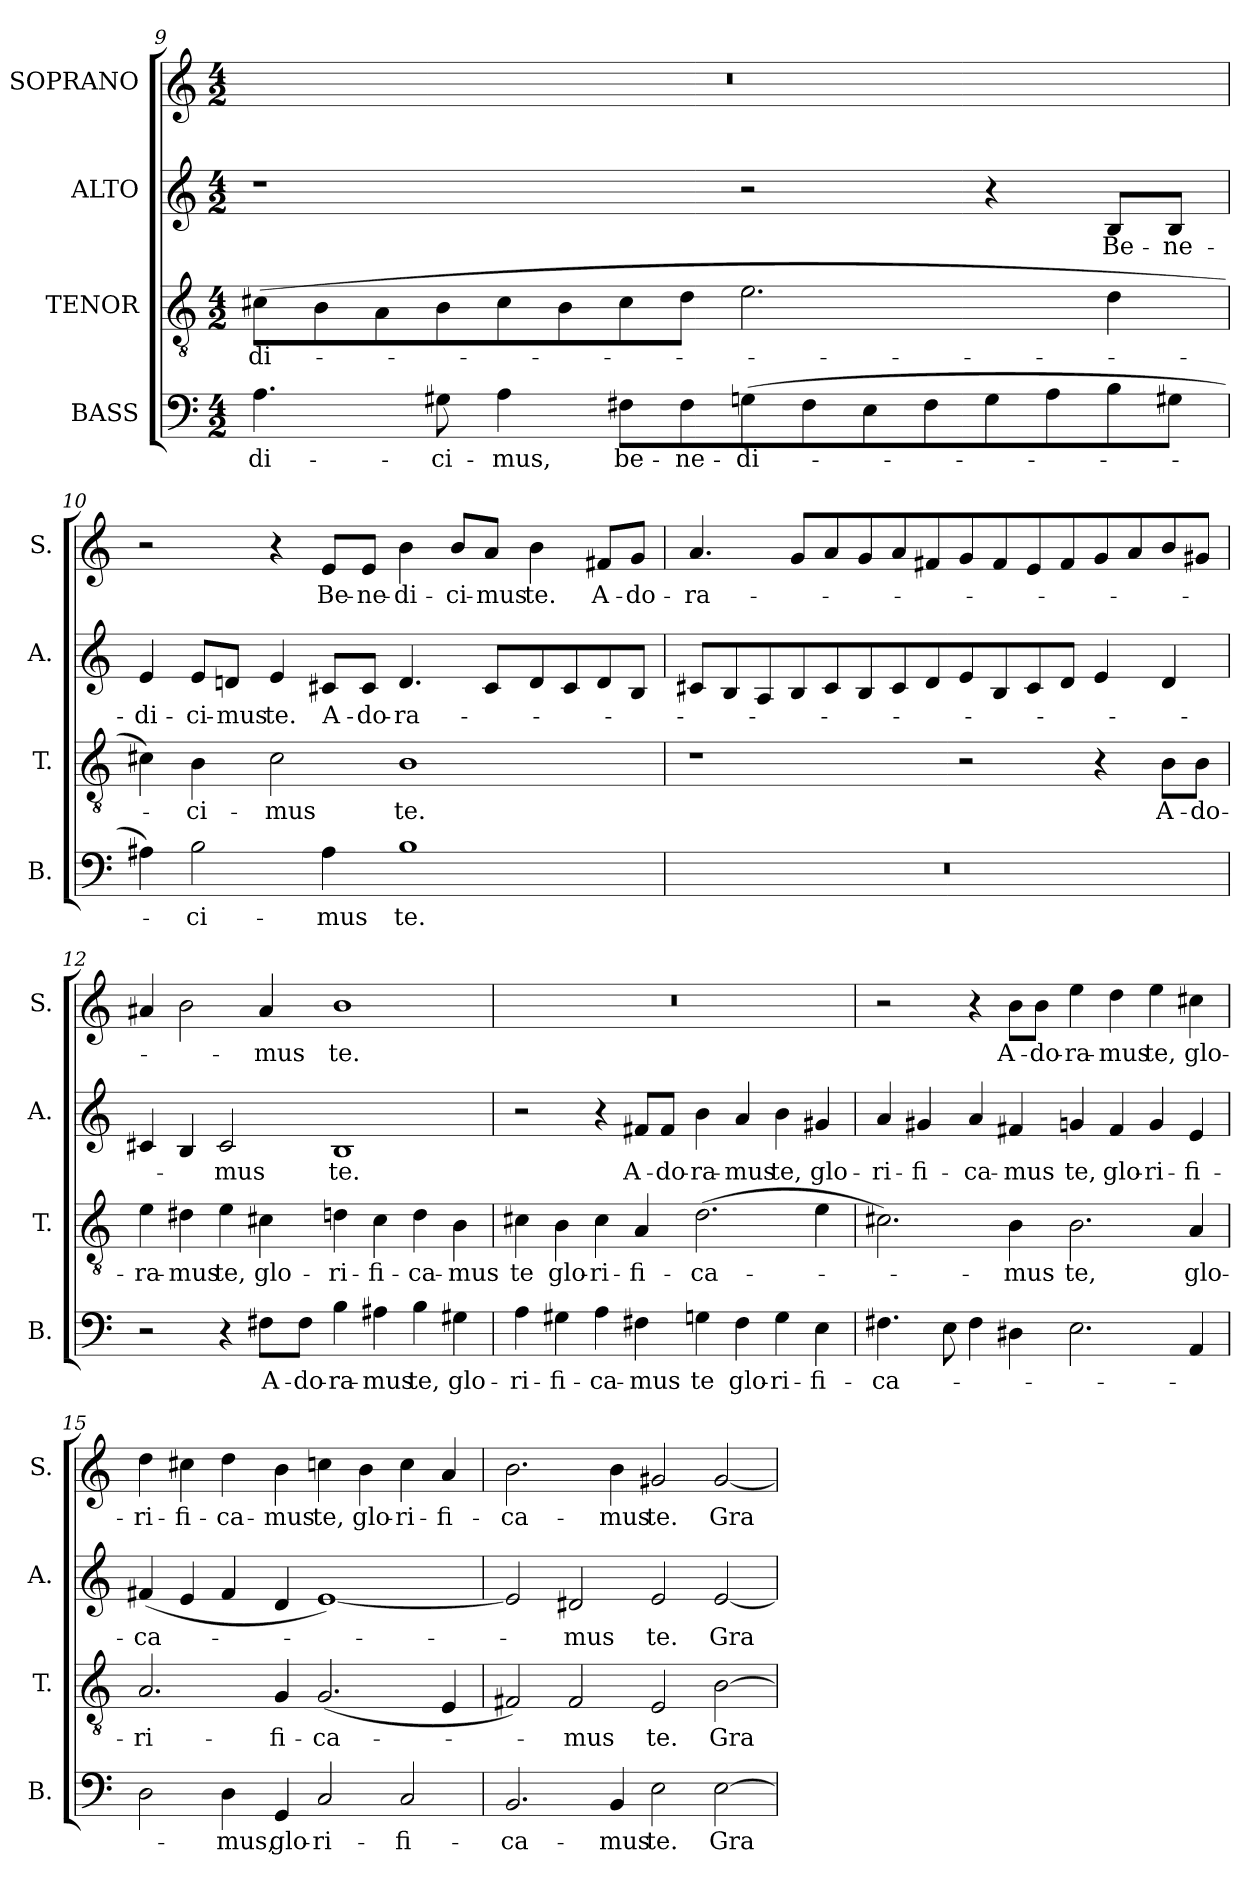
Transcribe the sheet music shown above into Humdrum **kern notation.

**kern	**text	**kern	**text	**kern	**text	**kern	**text
*part4	*part4	*part3	*part3	*part2	*part2	*part1	*part1
*staff4	*staff4	*staff3	*staff3	*staff2	*staff2	*staff1	*staff1
*I"BASS	*	*I"TENOR	*	*I"ALTO	*	*I"SOPRANO	*
*I'B.	*	*I'T.	*	*I'A.	*	*I'S.	*
!!LO:PB:g=z
*clefF4	*	*clefGv2	*	*clefG2	*	*clefG2	*
*	*	*ITrd7c12	*	*	*	*	*
*k[]	*	*k[]	*	*k[]	*	*k[]	*
*M4/2	*	*M4/2	*	*M4/2	*	*M4/2	*
=9	=9	=9	=9	=9	=9	=9	=9
!	!LO:LY:b	!	!LO:LY:b	!	!	!	!
4.A\	-di-	(8C#X\L	-di-	1r	.	0r	.
.	.	8BB\	.	.	.	.	.
.	.	8AA\	.	.	.	.	.
!	!LO:LY:b	!	!	!	!	!	!
8G#X\	-ci-	8BB\	.	.	.	.	.
!	!LO:LY:b	!	!	!	!	!	!
4A\	-mus,	8C#\	.	.	.	.	.
.	.	8BB\	.	.	.	.	.
!	!LO:LY:b	!	!	!	!	!	!
8F#X\L	be-	8C#\	.	.	.	.	.
!	!LO:LY:b	!	!	!	!	!	!
8F#\	-ne-	8D\J	.	.	.	.	.
!	!LO:LY:b	!	!	!	!	!	!
(8Gn\	-di-	2.E\	.	2r	.	.	.
8F#\	.	.	.	.	.	.	.
8E\	.	.	.	.	.	.	.
8F#\	.	.	.	.	.	.	.
8G\	.	.	.	4r	.	.	.
8A\	.	.	.	.	.	.	.
!	!	!	!	!	!LO:LY:b	!	!
8B\	.	4D\	.	8B/L	Be-	.	.
!	!	!	!	!	!LO:LY:b	!	!
8G#X\J	.	.	.	8B/J	-ne-	.	.
=10	=10	=10	=10	=10	=10	=10	=10
!	!	!	!	!	!LO:LY:b	!	!
4A#X\)	.	4C#X\)	.	4e/	-di-	2r	.
!	!LO:LY:b	!	!LO:LY:b	!	!LO:LY:b	!	!
2B\	-ci-	4BB\	-ci-	8e/L	-ci-	.	.
!	!	!	!	!	!LO:LY:b	!	!
.	.	.	.	8dn/J	-mus	.	.
!	!	!	!LO:LY:b	!	!LO:LY:b	!	!
.	.	2C#\	-mus	4e/	te.	4r	.
!	!LO:LY:b	!	!	!	!LO:LY:b	!	!LO:LY:b
4A#\	-mus	.	.	8c#X/L	A-	8e/L	Be-
!	!	!	!	!	!LO:LY:b	!	!LO:LY:b
.	.	.	.	8c#/J	-do-	8e/J	-ne-
!	!LO:LY:b	!	!LO:LY:b	!	!LO:LY:b	!	!LO:LY:b
1B	te.	1BB	te.	4.d/	-ra-	4b\	-di-
!	!	!	!	!	!	!	!LO:LY:b
.	.	.	.	.	.	8b/L	-ci-
!	!	!	!	!	!	!	!LO:LY:b
.	.	.	.	8c#/L	.	8a/J	-mus
!	!	!	!	!	!	!	!LO:LY:b
.	.	.	.	8d/	.	4b\	te.
.	.	.	.	8c#/	.	.	.
!	!	!	!	!	!	!	!LO:LY:b
.	.	.	.	8d/	.	8f#X/L	A-
!	!	!	!	!	!	!	!LO:LY:b
.	.	.	.	8B/J	.	8g/J	-do-
!!LO:LB:g=z
=11	=11	=11	=11	=11	=11	=11	=11
!	!	!	!	!	!	!	!LO:LY:b
0r	.	1r	.	8c#X/L	.	4.a/	-ra-
.	.	.	.	8B/	.	.	.
.	.	.	.	8A/	.	.	.
.	.	.	.	8B/	.	8g/L	.
.	.	.	.	8c#/	.	8a/	.
.	.	.	.	8B/	.	8g/	.
.	.	.	.	8c#/	.	8a/	.
.	.	.	.	8d/	.	8f#X/	.
.	.	2r	.	8e/	.	8g/	.
.	.	.	.	8B/	.	8f#/	.
.	.	.	.	8c#/	.	8e/	.
.	.	.	.	8d/J	.	8f#/	.
.	.	4r	.	4e/	.	8g/	.
.	.	.	.	.	.	8a/	.
!	!	!	!LO:LY:b	!	!	!	!
.	.	8BB\L	A-	4d/	.	8b/	.
!	!	!	!LO:LY:b	!	!	!	!
.	.	8BB\J	-do-	.	.	8g#X/J	.
=12	=12	=12	=12	=12	=12	=12	=12
!	!	!	!LO:LY:b	!	!	!	!
2r	.	4E\	-ra-	4c#X/	.	4a#X/	.
!	!	!	!LO:LY:b	!	!	!	!
.	.	4D#X\	-mus	4B/	.	2b\	.
!	!	!	!LO:LY:b	!	!LO:LY:b	!	!
4r	.	4E\	te,	2c#/	-mus	.	.
!	!LO:LY:b	!	!LO:LY:b	!	!	!	!LO:LY:b
8F#X\L	A-	4C#X\	glo-	.	.	4a#/	-mus
!	!LO:LY:b	!	!	!	!	!	!
8F#\J	-do-	.	.	.	.	.	.
!	!LO:LY:b	!	!LO:LY:b	!	!LO:LY:b	!	!LO:LY:b
4B\	-ra-	4Dn\	-ri-	1B	te.	1b	te.
!	!LO:LY:b	!	!LO:LY:b	!	!	!	!
4A#X\	-mus	4C#\	-fi-	.	.	.	.
!	!LO:LY:b	!	!LO:LY:b	!	!	!	!
4B\	te,	4D\	-ca-	.	.	.	.
!	!LO:LY:b	!	!LO:LY:b	!	!	!	!
4G#X\	glo-	4BB\	-mus	.	.	.	.
=13	=13	=13	=13	=13	=13	=13	=13
!	!LO:LY:b	!	!LO:LY:b	!	!	!	!
4A\	-ri-	4C#X\	te	2r	.	0r	.
!	!LO:LY:b	!	!LO:LY:b	!	!	!	!
4G#X\	-fi-	4BB\	glo-	.	.	.	.
!	!LO:LY:b	!	!LO:LY:b	!	!	!	!
4A\	-ca-	4C#\	-ri-	4r	.	.	.
!	!LO:LY:b	!	!LO:LY:b	!	!LO:LY:b	!	!
4F#X\	-mus	4AA/	-fi-	8f#X/L	A-	.	.
!	!	!	!	!	!LO:LY:b	!	!
.	.	.	.	8f#/J	-do-	.	.
!	!LO:LY:b	!	!LO:LY:b	!	!LO:LY:b	!	!
4Gn\	te	(2.D\	-ca-	4b\	-ra-	.	.
!	!LO:LY:b	!	!	!	!LO:LY:b	!	!
4F#\	glo-	.	.	4a/	-mus	.	.
!	!LO:LY:b	!	!	!	!LO:LY:b	!	!
4G\	-ri-	.	.	4b\	te,	.	.
!	!LO:LY:b	!	!	!	!LO:LY:b	!	!
4E\	-fi-	4E\	.	4g#X/	glo-	.	.
!!LO:LB:g=z
=14	=14	=14	=14	=14	=14	=14	=14
!	!LO:LY:b	!	!	!	!LO:LY:b	!	!
4.F#X\	-ca-	2.C#X\)	.	4a/	-ri-	2r	.
!	!	!	!	!	!LO:LY:b	!	!
.	.	.	.	4g#X/	-fi-	.	.
8E\	.	.	.	.	.	.	.
!	!	!	!	!	!LO:LY:b	!	!
4F#\	.	.	.	4a/	-ca-	4r	.
!	!	!	!LO:LY:b	!	!LO:LY:b	!	!LO:LY:b
4D#X\	.	4BB\	-mus	4f#X/	-mus	8b\L	A-
!	!	!	!	!	!	!	!LO:LY:b
.	.	.	.	.	.	8b\J	-do-
!	!	!	!LO:LY:b	!	!LO:LY:b	!	!LO:LY:b
2.E\	.	2.BB\	te,	4gn/	te,	4ee\	-ra-
!	!	!	!	!	!LO:LY:b	!	!LO:LY:b
.	.	.	.	4f#/	glo-	4dd\	-mus
!	!	!	!	!	!LO:LY:b	!	!LO:LY:b
.	.	.	.	4g/	-ri-	4ee\	te,
!	!	!	!LO:LY:b	!	!LO:LY:b	!	!LO:LY:b
4AA/	.	4AA/	glo-	4e/	-fi-	4cc#X\	glo-
=15	=15	=15	=15	=15	=15	=15	=15
!	!	!	!LO:LY:b	!	!LO:LY:b	!	!LO:LY:b
2D\	.	2.AA/	-ri-	(4f#X/	-ca-	4dd\	-ri-
!	!	!	!	!	!	!	!LO:LY:b
.	.	.	.	4e/	.	4cc#X\	-fi-
!	!LO:LY:b	!	!	!	!	!	!LO:LY:b
4D\	-mus,	.	.	4f#/	.	4dd\	-ca-
!	!LO:LY:b	!	!LO:LY:b	!	!	!	!LO:LY:b
4GG/	glo-	4GG/	-fi-	4d/	.	4b\	-mus
!	!LO:LY:b	!	!LO:LY:b	!	!	!	!LO:LY:b
2C/	-ri-	(2.GG/	-ca-	[1e)	.	4ccn\	te,
!	!	!	!	!	!	!	!LO:LY:b
.	.	.	.	.	.	4b\	glo-
!	!LO:LY:b	!	!	!	!	!	!LO:LY:b
2C/	-fi-	.	.	.	.	4cc\	-ri-
!	!	!	!	!	!	!	!LO:LY:b
.	.	4EE/	.	.	.	4a/	-fi-
=16	=16	=16	=16	=16	=16	=16	=16
!	!LO:LY:b	!	!	!	!	!	!LO:LY:b
2.BB/	-ca-	2FF#X/)	.	2e/]	.	2.b\	-ca-
!	!	!	!LO:LY:b	!	!LO:LY:b	!	!
.	.	2FF#/	-mus	2d#X/	-mus	.	.
!	!LO:LY:b	!	!	!	!	!	!LO:LY:b
4BB/	-mus	.	.	.	.	4b\	-mus
!	!LO:LY:b	!	!LO:LY:b	!	!LO:LY:b	!	!LO:LY:b
2E\	te.	2EE/	te.	2e/	te.	2g#X/	te.
!	!LO:LY:b	!	!LO:LY:b	!	!LO:LY:b	!	!LO:LY:b
[2E\	Gra-	[2BB\	Gra-	[2e/	Gra-	[2g#/	Gra-
=	=	=	=	=	=	=	=
*-	*-	*-	*-	*-	*-	*-	*-
